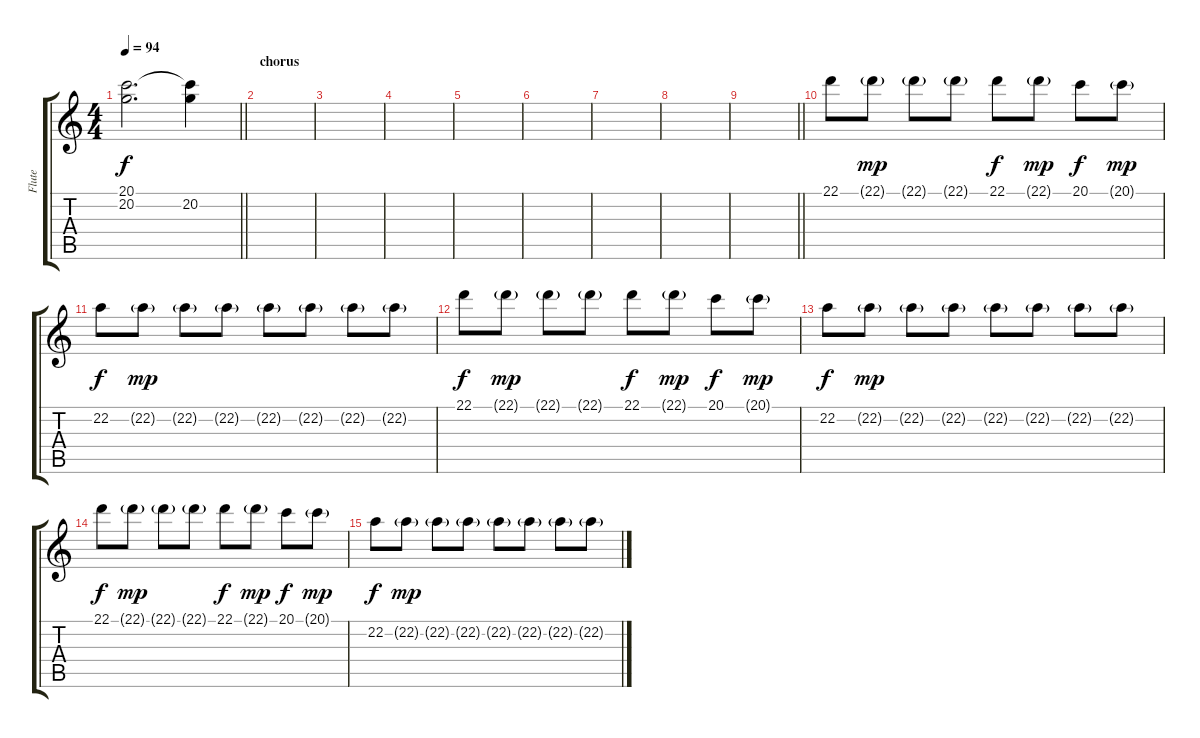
\track ("Flute" "Flute") {instrument panflute}
\staff {score tabs}
\tuning (E4 B3 G3 D3 A2 E2) {hide}
\ts (4 4)
\tempo 94
\clef g2
\barLineRight lightlight
\ks c
(20.1 20.2{t}).2{d dy f} (20.1{t} 20.2).4 |
\section ("" "chorus")
|
|
|
|
|
|
|
\barLineRight lightlight
|
22.1.8 22.1{g}.8{dy mp} 22.1{g}.8 22.1{g}.8 22.1.8{dy f} 22.1{g}.8{dy mp} 20.1.8{dy f} 20.1{g}.8{dy mp} |
22.2.8{dy f} 22.2{g}.8{dy mp} 22.2{g}.8 22.2{g}.8 22.2{g}.8 22.2{g}.8 22.2{g}.8 22.2{g}.8 |
22.1.8{dy f} 22.1{g}.8{dy mp} 22.1{g}.8 22.1{g}.8 22.1.8{dy f} 22.1{g}.8{dy mp} 20.1.8{dy f} 20.1{g}.8{dy mp} |
22.2.8{dy f} 22.2{g}.8{dy mp} 22.2{g}.8 22.2{g}.8 22.2{g}.8 22.2{g}.8 22.2{g}.8 22.2{g}.8 |
22.1.8{dy f} 22.1{g}.8{dy mp} 22.1{g}.8 22.1{g}.8 22.1.8{dy f} 22.1{g}.8{dy mp} 20.1.8{dy f} 20.1{g}.8{dy mp} |
22.2.8{dy f} 22.2{g}.8{dy mp} 22.2{g}.8 22.2{g}.8 22.2{g}.8 22.2{g}.8 22.2{g}.8 22.2{g}.8
